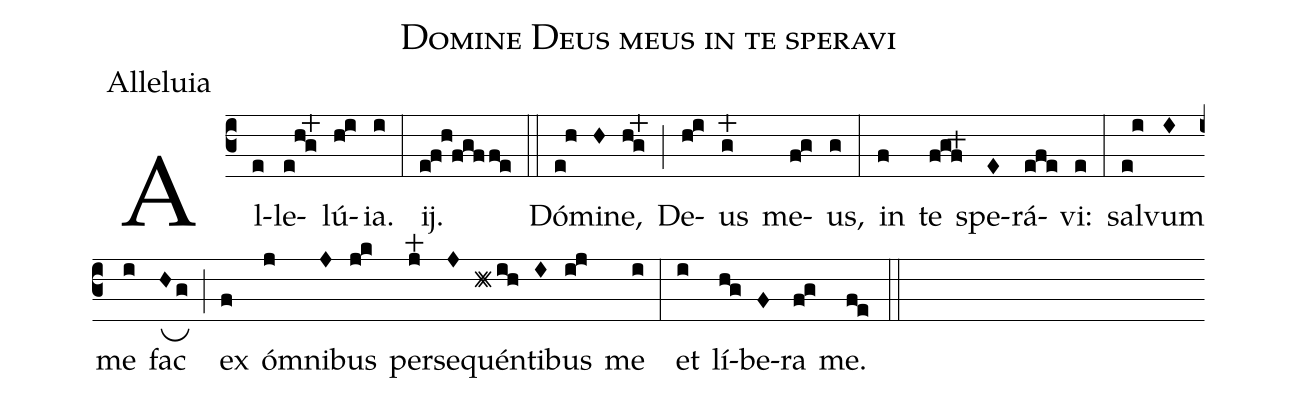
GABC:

name:Domine Deus meus in te speravi;
office-part:Alleluia;
%%
(c3)Al(e)le(e!h!g[cs:+])lú(h!i)ia.(i) (:) ij.(e!f!h!f!g!f/f!e) (::) Dó(e!h)mi(H)ne,(h!g[cs:+]) (;) De(h!i)us(g[cs:+]) me(f!g)us,(g) (:) in(f) te(f!g!f[cs:+]) spe(E)rá(e!f!e)vi:(e) (:) sal(e!i)vum(I) me(i) fac(H[ub:1;4mm]g) (;) ex(f) óm(j)ni(J)bus(j!k) per(j[cs:+])se(J)quén(h#i!h)ti(I)bus(i!j) me(i) (:) et(i) lí(h!g)be(F)ra(f!g) me.(f!e) (::)
